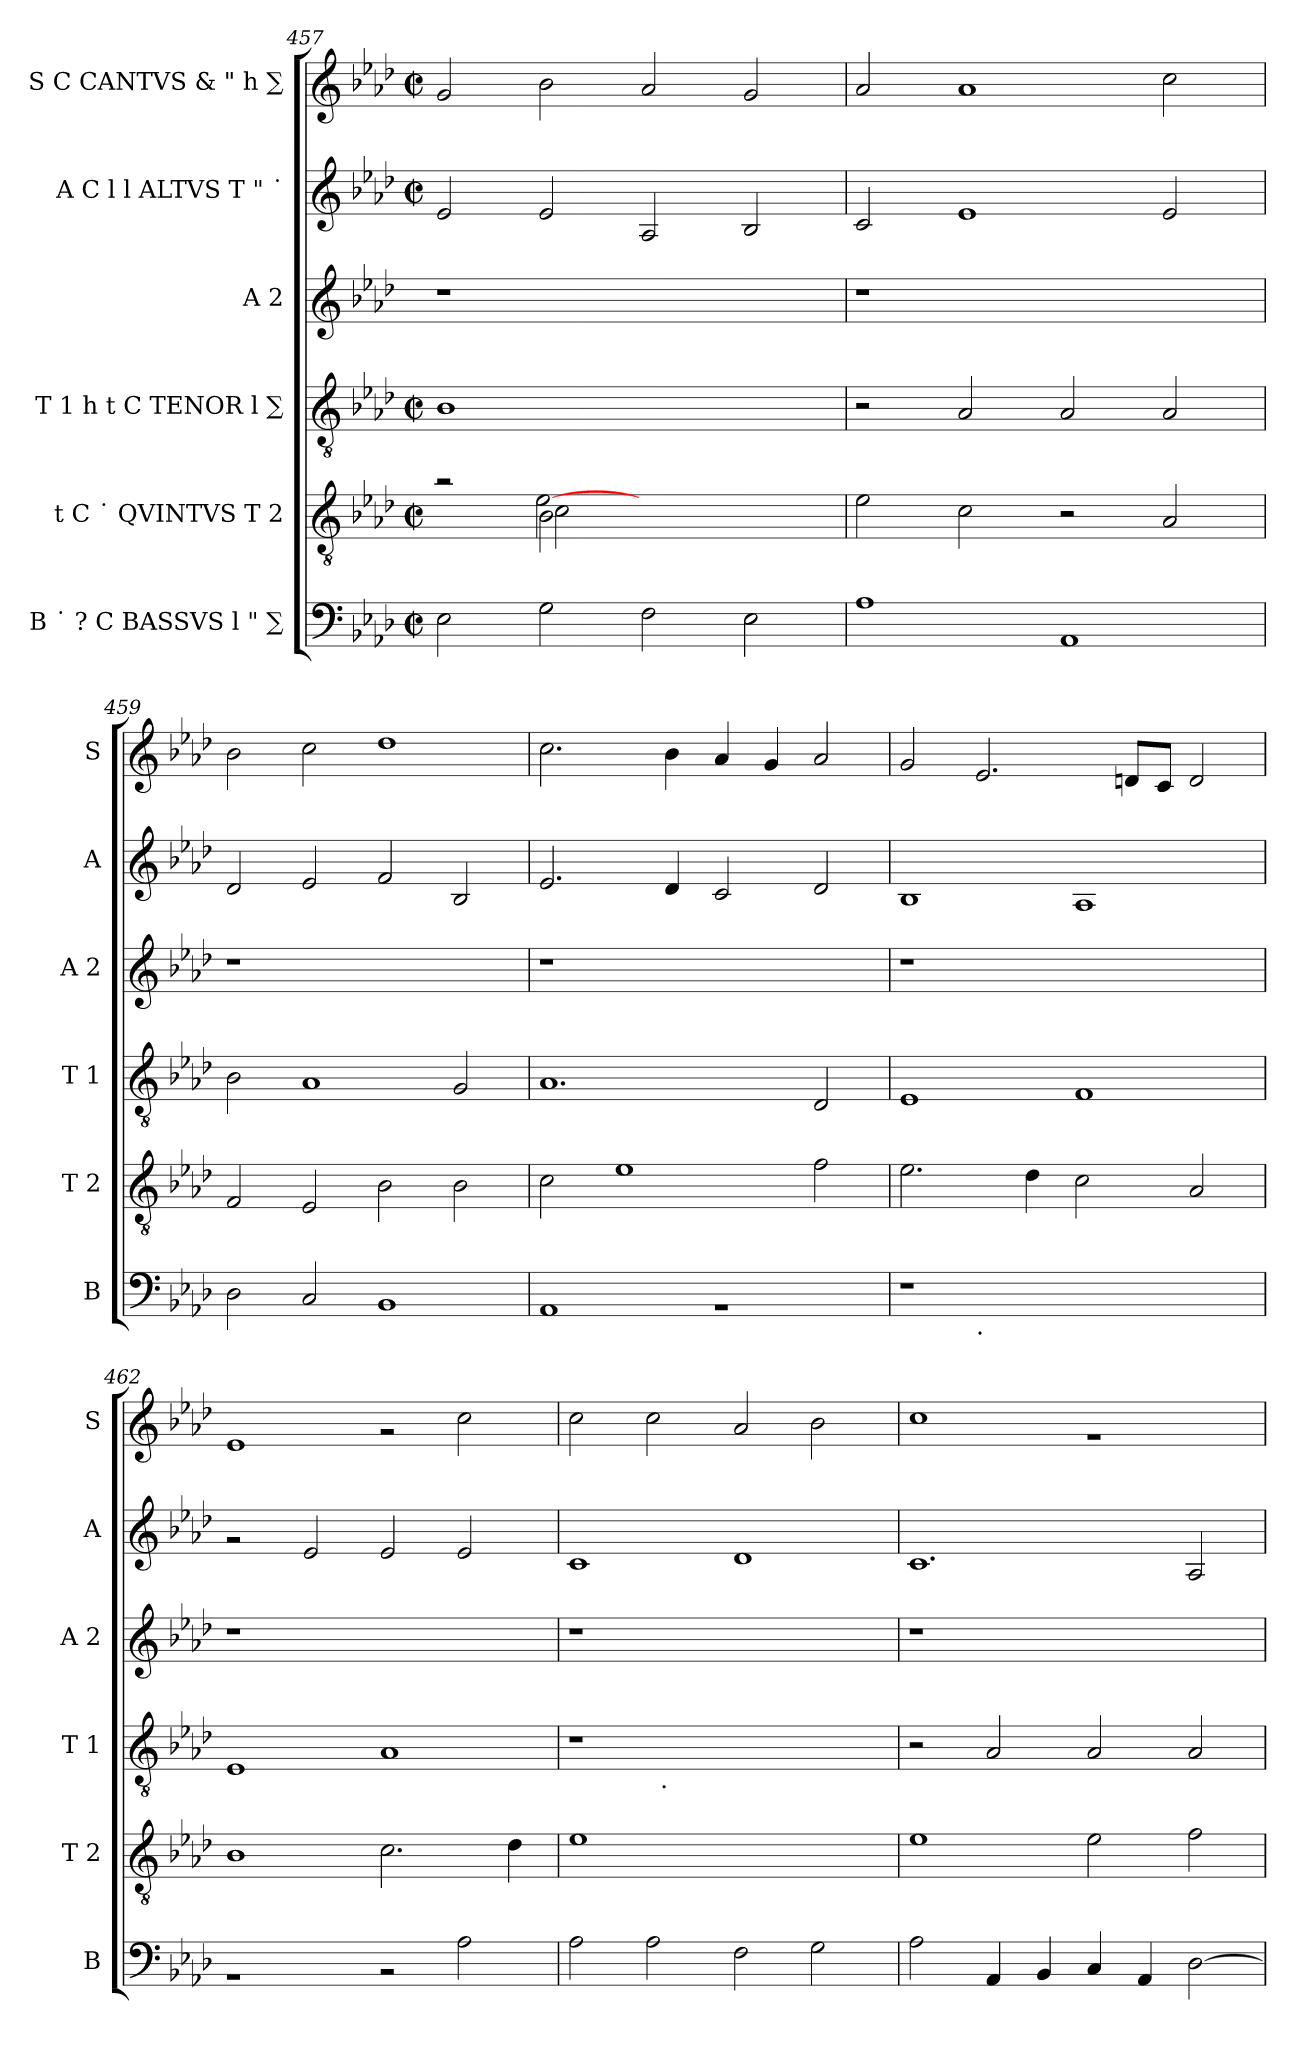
**kern	**kern	**kern	**kern	**kern	**kern
*part6	*part5	*part4	*part3	*part2	*part1
*staff6	*staff5	*staff4	*staff3	*staff2	*staff1
*I"B ˙ ? C BASSVS l " ∑	*I"t C ˙ QVINTVS T 2	*I"T 1 h t C TENOR l ∑	*I"A 2	*I"A C l l ALTVS T " ˙	*I"S C CANTVS & " h ∑
*I'B	*I'T 2	*I'T 1	*I'A 2	*I'A	*I'S
*clefF4	*clefGv2	*clefGv2	*clefG2	*clefG2	*clefG2
*k[b-e-a-d-]	*k[b-e-a-d-]	*k[b-e-a-d-]	*k[b-e-a-d-]	*k[b-e-a-d-]	*k[b-e-a-d-]
*A-:	*A-:	*A-:	*A-:	*A-:	*A-:
*M2/2	*M2/2	*M2/2	*	*M2/2	*M2/2
*met(c|)	*met(c|)	*met(c|)	*	*met(c|)	*met(c|)
=457	=457	=457	=457	=457	=457
*	*^	*	*	*	*
*	*	*^	*	*	*	*
2E-\	2ra	2ryy	2ryy	1B-	1r	2e-/	2g/
2G\	2B-\	2c\	[<2e-\	.	.	2e-/	2b-\
2F\	1ryy	1ryy	1ryy	1ryy	1ryy	2A-/	2a-/
2E-\	.	.	.	.	.	2B-/	2g/
*	*v	*v	*v	*	*	*	*
!!LO:LB:g=z
=458	=458	=458	=458	=458	=458
1A-	2e-\	2r	1r	2c/	2a-/
.	2c\	2A-/	.	1e-	1a-
1AA-	2r	2A-/	1ryy	.	.
.	2A-/	2A-/	.	2e-/	2cc\
=459	=459	=459	=459	=459	=459
2D-\	2F/	2B-\	1r	2d-/	2b-\
2C/	2E-/	1A-	.	2e-/	2cc\
1BB-	2B-\	.	1ryy	2f/	1dd-
.	2B-\	2G/	.	2B-/	.
=460	=460	=460	=460	=460	=460
1AA-	2c\	1.A-	1r	2.e-/	2.cc\
.	1e-	.	.	.	.
.	.	.	.	4d-/	4b-\
1rC	.	.	1ryy	2c/	4a-/
.	.	.	.	.	4g/
.	2f\	2D-/	.	2d-/	2a-/
=461	=461	=461	=461	=461	=461
*^	*	*	*	*	*
1r	2ryy	2.e-\	1E-	1r	1B-	2g/
!	!LO:TX:b:t=.	!	!	!	!	!
.	1.ryy	.	.	.	.	2.e-/
.	.	4d-\	.	.	.	.
1ryy	.	2c\	1F	1ryy	1A-	.
.	.	.	.	.	.	8d/L
.	.	.	.	.	.	8c/J
.	.	2A-/	.	.	.	2d/
*v	*v	*	*	*	*	*
=462	=462	=462	=462	=462	=462
1rC	1B-	1E-	1r	2rg	1e-
.	.	.	.	2e-/	.
2rBB	2.c\	1A-	1ryy	2e-/	2rg
2A-\	.	.	.	2e-/	2cc\
.	4d-\	.	.	.	.
!!LO:PB:g=z
=463	=463	=463	=463	=463	=463
*	*	*^	*	*	*
2A-\	1e-	1r	2ryy	1r	1c	2cc\
2A-\	.	.	32ryy	.	.	2cc\
!	!	!	!LO:TX:b:t=.	!	!	!
.	.	.	1ryy	.	.	.
2F\	1ryy	1ryy	.	1ryy	1d-	2a-/
2G\	.	.	.	.	.	2b-\
.	.	.	4...ryy	.	.	.
*	*	*v	*v	*	*	*
=464	=464	=464	=464	=464	=464
2A-\	1e-	2r	1r	1.c	1cc
4AA-/	.	2A-/	.	.	.
4BB-/	.	.	.	.	.
4C/	2e-\	2A-/	1ryy	.	1ra
4AA-/	.	.	.	.	.
[>2D-\	2f\	2A-/	.	2A-/	.
=	=	=	=	=	=
*-	*-	*-	*-	*-	*-
